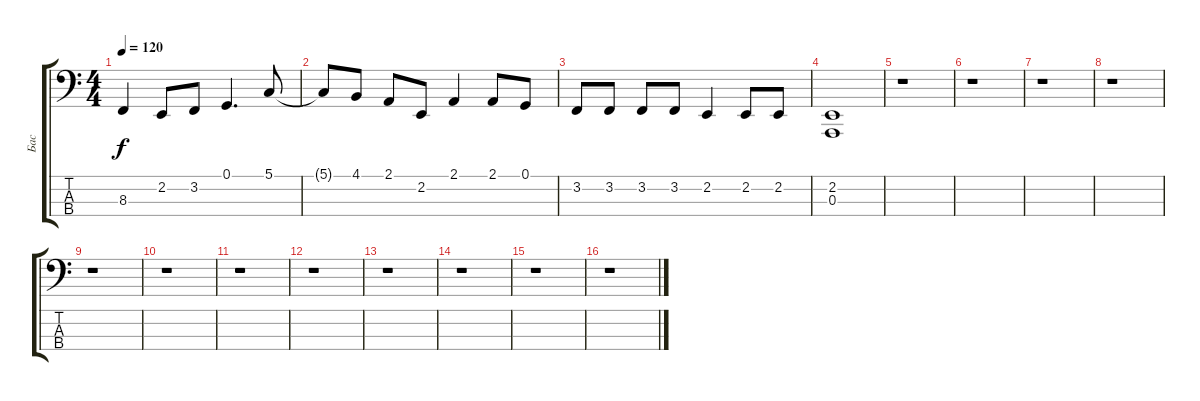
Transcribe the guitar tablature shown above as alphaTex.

\track ("Бас" "Бас") {instrument acousticgrandpiano}
\staff {score tabs}
\tuning (G2 D2 A1 E1) {hide}
\ts (4 4)
\tempo 120
\clef f4
\ks c
8.3.4{dy f} 2.2.8 3.2.8 0.1.4{d} 5.1.8 |
5.1{t}.8 4.1.8 2.1.8 2.2.8 2.1.4 2.1.8 0.1.8 |
3.2.8 3.2.8 3.2.8 3.2.8 2.2.4 2.2.8 2.2.8 |
(2.2 0.3).1 |
r.1 |
r.1 |
r.1 |
r.1 |
r.1 |
r.1 |
r.1 |
r.1 |
r.1 |
r.1 |
r.1 |
r.1
